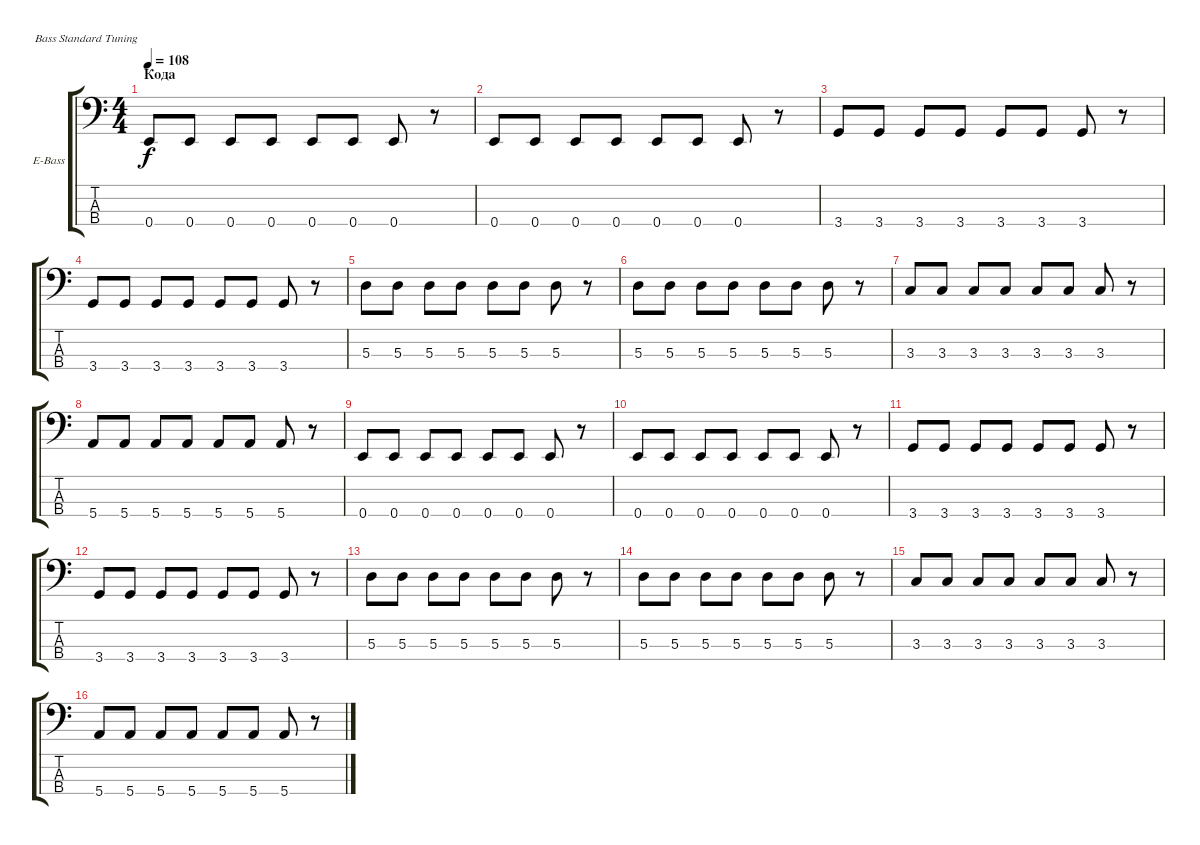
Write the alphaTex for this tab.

\bracketExtendMode groupsimilarinstruments
\firstSystemTrackNameOrientation horizontal
\otherSystemsTrackNameOrientation horizontal
\track ("А. Андреев" "E-Bass") {instrument electricbassfinger}
\staff {score tabs}
\tuning (G2 D2 A1 E1)
\ts (4 4)
\section ("" "Кода")
\tempo 108
\clef f4
\scale
0.333333
\ks c
0.4.8{dy f} 0.4.8 0.4.8 0.4.8 0.4.8 0.4.8 0.4.8 r.8 |
\scale
0.333333 0.4.8 0.4.8 0.4.8 0.4.8 0.4.8 0.4.8 0.4.8 r.8 |
\scale
0.333333 3.4.8 3.4.8 3.4.8 3.4.8 3.4.8 3.4.8 3.4.8 r.8 |
\scale
0.333333 3.4.8 3.4.8 3.4.8 3.4.8 3.4.8 3.4.8 3.4.8 r.8 |
\scale
0.333333 5.3.8 5.3.8 5.3.8 5.3.8 5.3.8 5.3.8 5.3.8 r.8 |
\scale
0.333333 5.3.8 5.3.8 5.3.8 5.3.8 5.3.8 5.3.8 5.3.8 r.8 |
\scale
0.333333 3.3.8 3.3.8 3.3.8 3.3.8 3.3.8 3.3.8 3.3.8 r.8 |
\scale
0.333333 5.4.8 5.4.8 5.4.8 5.4.8 5.4.8 5.4.8 5.4.8 r.8 |
\scale
0.333333 0.4.8 0.4.8 0.4.8 0.4.8 0.4.8 0.4.8 0.4.8 r.8 |
\scale
0.333333 0.4.8 0.4.8 0.4.8 0.4.8 0.4.8 0.4.8 0.4.8 r.8 |
\scale
0.333333 3.4.8 3.4.8 3.4.8 3.4.8 3.4.8 3.4.8 3.4.8 r.8 |
\scale
0.333333 3.4.8 3.4.8 3.4.8 3.4.8 3.4.8 3.4.8 3.4.8 r.8 |
\scale
0.333333 5.3.8 5.3.8 5.3.8 5.3.8 5.3.8 5.3.8 5.3.8 r.8 |
\scale
0.333333 5.3.8 5.3.8 5.3.8 5.3.8 5.3.8 5.3.8 5.3.8 r.8 |
\scale
0.333333 3.3.8 3.3.8 3.3.8 3.3.8 3.3.8 3.3.8 3.3.8 r.8 |
\scale
0.333333 5.4.8 5.4.8 5.4.8 5.4.8 5.4.8 5.4.8 5.4.8 r.8
